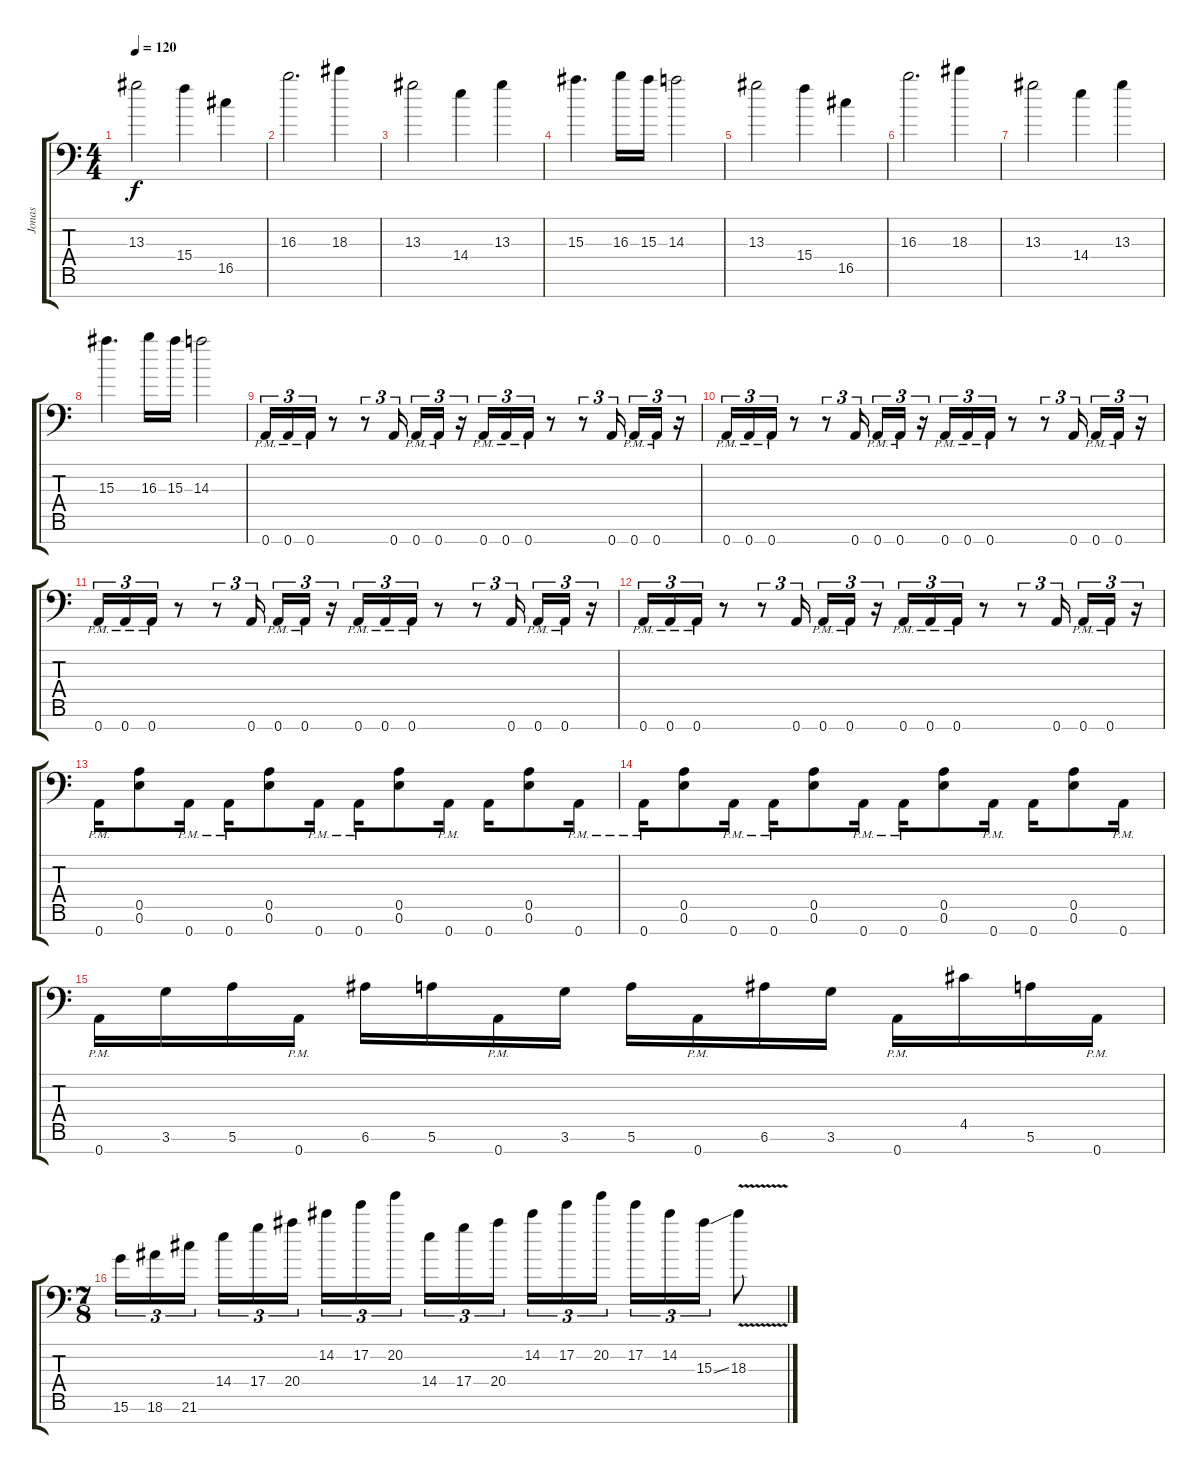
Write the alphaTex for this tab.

\track ("Jonas" "Jonas") {instrument distortionguitar}
\staff {score tabs}
\tuning (E4 B3 G3 D3 A2 E2 A1) {hide}
\ts (4 4)
\tempo 120
\clef f4
\ks c
13.3.2{dy f} 15.4.4 16.5.4 |
16.3.2{d} 18.3.4 |
13.3.2 14.4.4 13.3.4 |
15.3.4{d} 16.3.16 15.3.16 14.3.2 |
13.3.2 15.4.4 16.5.4 |
16.3.2{d} 18.3.4 |
13.3.2 14.4.4 13.3.4 |
15.3.4{d} 16.3.16 15.3.16 14.3.2 |
0.7{pm}.16{tu (3 2)} 0.7{pm}.16{tu (3 2)} 0.7{pm}.16{tu (3 2)} r.8 r.8{tu (3 2)} 0.7.16{tu (3 2)} 0.7{pm}.16{tu (3 2)} 0.7{pm}.16{tu (3 2)} r.16{tu (3 2)} 0.7{pm}.16{tu (3 2)} 0.7{pm}.16{tu (3 2)} 0.7{pm}.16{tu (3 2)} r.8 r.8{tu (3 2)} 0.7.16{tu (3 2)} 0.7{pm}.16{tu (3 2)} 0.7{pm}.16{tu (3 2)} r.16{tu (3 2)} |
0.7{pm}.16{tu (3 2)} 0.7{pm}.16{tu (3 2)} 0.7{pm}.16{tu (3 2)} r.8 r.8{tu (3 2)} 0.7.16{tu (3 2)} 0.7{pm}.16{tu (3 2)} 0.7{pm}.16{tu (3 2)} r.16{tu (3 2)} 0.7{pm}.16{tu (3 2)} 0.7{pm}.16{tu (3 2)} 0.7{pm}.16{tu (3 2)} r.8 r.8{tu (3 2)} 0.7.16{tu (3 2)} 0.7{pm}.16{tu (3 2)} 0.7{pm}.16{tu (3 2)} r.16{tu (3 2)} |
0.7{pm}.16{tu (3 2)} 0.7{pm}.16{tu (3 2)} 0.7{pm}.16{tu (3 2)} r.8 r.8{tu (3 2)} 0.7.16{tu (3 2)} 0.7{pm}.16{tu (3 2)} 0.7{pm}.16{tu (3 2)} r.16{tu (3 2)} 0.7{pm}.16{tu (3 2)} 0.7{pm}.16{tu (3 2)} 0.7{pm}.16{tu (3 2)} r.8 r.8{tu (3 2)} 0.7.16{tu (3 2)} 0.7{pm}.16{tu (3 2)} 0.7{pm}.16{tu (3 2)} r.16{tu (3 2)} |
0.7{pm}.16{tu (3 2)} 0.7{pm}.16{tu (3 2)} 0.7{pm}.16{tu (3 2)} r.8 r.8{tu (3 2)} 0.7.16{tu (3 2)} 0.7{pm}.16{tu (3 2)} 0.7{pm}.16{tu (3 2)} r.16{tu (3 2)} 0.7{pm}.16{tu (3 2)} 0.7{pm}.16{tu (3 2)} 0.7{pm}.16{tu (3 2)} r.8 r.8{tu (3 2)} 0.7.16{tu (3 2)} 0.7{pm}.16{tu (3 2)} 0.7{pm}.16{tu (3 2)} r.16{tu (3 2)} |
0.7{pm}.16 (0.5 0.6).8 0.7{pm}.16 0.7{pm}.16 (0.5 0.6).8 0.7{pm}.16 0.7{pm}.16 (0.5 0.6).8 0.7{pm}.16 0.7.16 (0.5 0.6).8 0.7{pm}.16 |
0.7{pm}.16 (0.5 0.6).8 0.7{pm}.16 0.7{pm}.16 (0.5 0.6).8 0.7{pm}.16 0.7{pm}.16 (0.5 0.6).8 0.7{pm}.16 0.7.16 (0.5 0.6).8 0.7{pm}.16 |
0.7{pm}.16 3.6.16 5.6.16 0.7{pm}.16 6.6.16 5.6.16 0.7{pm}.16 3.6.16 5.6.16 0.7{pm}.16 6.6.16 3.6.16 0.7{pm}.16 4.5.16 5.6.16 0.7{pm}.16 |
\ts (7 8)
15.6.16{tu (3 2)} 18.6.16{tu (3 2)} 21.6.16{tu (3 2)} 14.4.16{tu (3 2)} 17.4.16{tu (3 2)} 20.4.16{tu (3 2)} 14.2.16{tu (3 2)} 17.2.16{tu (3 2)} 20.2.16{tu (3 2)} 14.4.16{tu (3 2)} 17.4.16{tu (3 2)} 20.4.16{tu (3 2)} 14.2.16{tu (3 2)} 17.2.16{tu (3 2)} 20.2.16{tu (3 2)} 17.2.16{tu (3 2)} 14.2.16{tu (3 2)} 15.3{ss}.16{tu (3 2)} 18.3{v}.8
